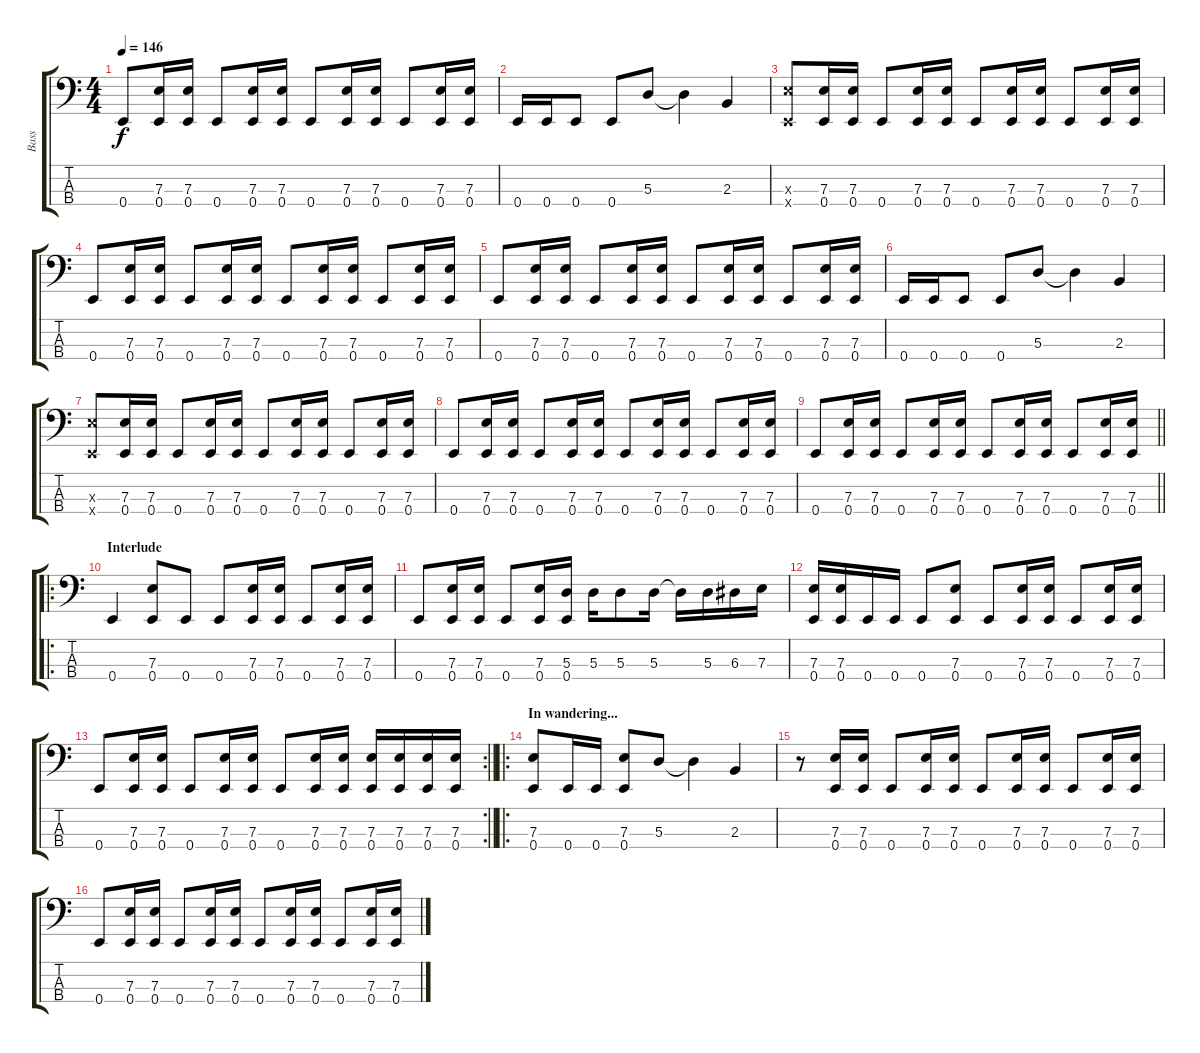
\track ("Bass" "Bass") {instrument electricbasspick}
\staff {score tabs}
\tuning (G2 D2 A1 E1) {hide}
\ts (4 4)
\tempo 146
\clef f4
\ks c
0.4.8{dy f} (7.3 0.4).16 (7.3 0.4).16 0.4.8 (7.3 0.4).16 (7.3 0.4).16 0.4.8 (7.3 0.4).16 (7.3 0.4).16 0.4.8 (7.3 0.4).16 (7.3 0.4).16 |
0.4.16 0.4.16 0.4.8 0.4.8 5.3.8 5.3{t}.4 2.3.4 |
(7.3{x} 0.4{x}).8 (7.3 0.4).16 (7.3 0.4).16 0.4.8 (7.3 0.4).16 (7.3 0.4).16 0.4.8 (7.3 0.4).16 (7.3 0.4).16 0.4.8 (7.3 0.4).16 (7.3 0.4).16 |
0.4.8 (7.3 0.4).16 (7.3 0.4).16 0.4.8 (7.3 0.4).16 (7.3 0.4).16 0.4.8 (7.3 0.4).16 (7.3 0.4).16 0.4.8 (7.3 0.4).16 (7.3 0.4).16 |
0.4.8 (7.3 0.4).16 (7.3 0.4).16 0.4.8 (7.3 0.4).16 (7.3 0.4).16 0.4.8 (7.3 0.4).16 (7.3 0.4).16 0.4.8 (7.3 0.4).16 (7.3 0.4).16 |
0.4.16 0.4.16 0.4.8 0.4.8 5.3.8 5.3{t}.4 2.3.4 |
(7.3{x} 0.4{x}).8 (7.3 0.4).16 (7.3 0.4).16 0.4.8 (7.3 0.4).16 (7.3 0.4).16 0.4.8 (7.3 0.4).16 (7.3 0.4).16 0.4.8 (7.3 0.4).16 (7.3 0.4).16 |
0.4.8 (7.3 0.4).16 (7.3 0.4).16 0.4.8 (7.3 0.4).16 (7.3 0.4).16 0.4.8 (7.3 0.4).16 (7.3 0.4).16 0.4.8 (7.3 0.4).16 (7.3 0.4).16 |
\barLineRight lightlight
0.4.8 (7.3 0.4).16 (7.3 0.4).16 0.4.8 (7.3 0.4).16 (7.3 0.4).16 0.4.8 (7.3 0.4).16 (7.3 0.4).16 0.4.8 (7.3 0.4).16 (7.3 0.4).16 |
\ro
\section ("" "Interlude")
0.4.4 (7.3 0.4).8 0.4.8 0.4.8 (7.3 0.4).16 (7.3 0.4).16 0.4.8 (7.3 0.4).16 (7.3 0.4).16 |
0.4.8 (7.3 0.4).16 (7.3 0.4).16 0.4.8 (7.3 0.4).16 (5.3 0.4).16 5.3.16 5.3.8 5.3.16 5.3{t}.16 5.3.16 6.3.16 7.3.16 |
(7.3 0.4).16 (7.3 0.4).16 0.4.16 0.4.16 0.4.8 (7.3 0.4).8 0.4.8 (7.3 0.4).16 (7.3 0.4).16 0.4.8 (7.3 0.4).16 (7.3 0.4).16 |
\rc 2
\barLineRight lightlight
0.4.8 (7.3 0.4).16 (7.3 0.4).16 0.4.8 (7.3 0.4).16 (7.3 0.4).16 0.4.8 (7.3 0.4).16 (7.3 0.4).16 (7.3 0.4).16 (7.3 0.4).16 (7.3 0.4).16 (7.3 0.4).16 |
\ro
\section ("" "In wandering...")
(7.3 0.4).8 0.4.16 0.4.16 (7.3 0.4).8 5.3.8 5.3{t}.4 2.3.4 |
r.8 (7.3 0.4).16 (7.3 0.4).16 0.4.8 (7.3 0.4).16 (7.3 0.4).16 0.4.8 (7.3 0.4).16 (7.3 0.4).16 0.4.8 (7.3 0.4).16 (7.3 0.4).16 |
0.4.8 (7.3 0.4).16 (7.3 0.4).16 0.4.8 (7.3 0.4).16 (7.3 0.4).16 0.4.8 (7.3 0.4).16 (7.3 0.4).16 0.4.8 (7.3 0.4).16 (7.3 0.4).16
